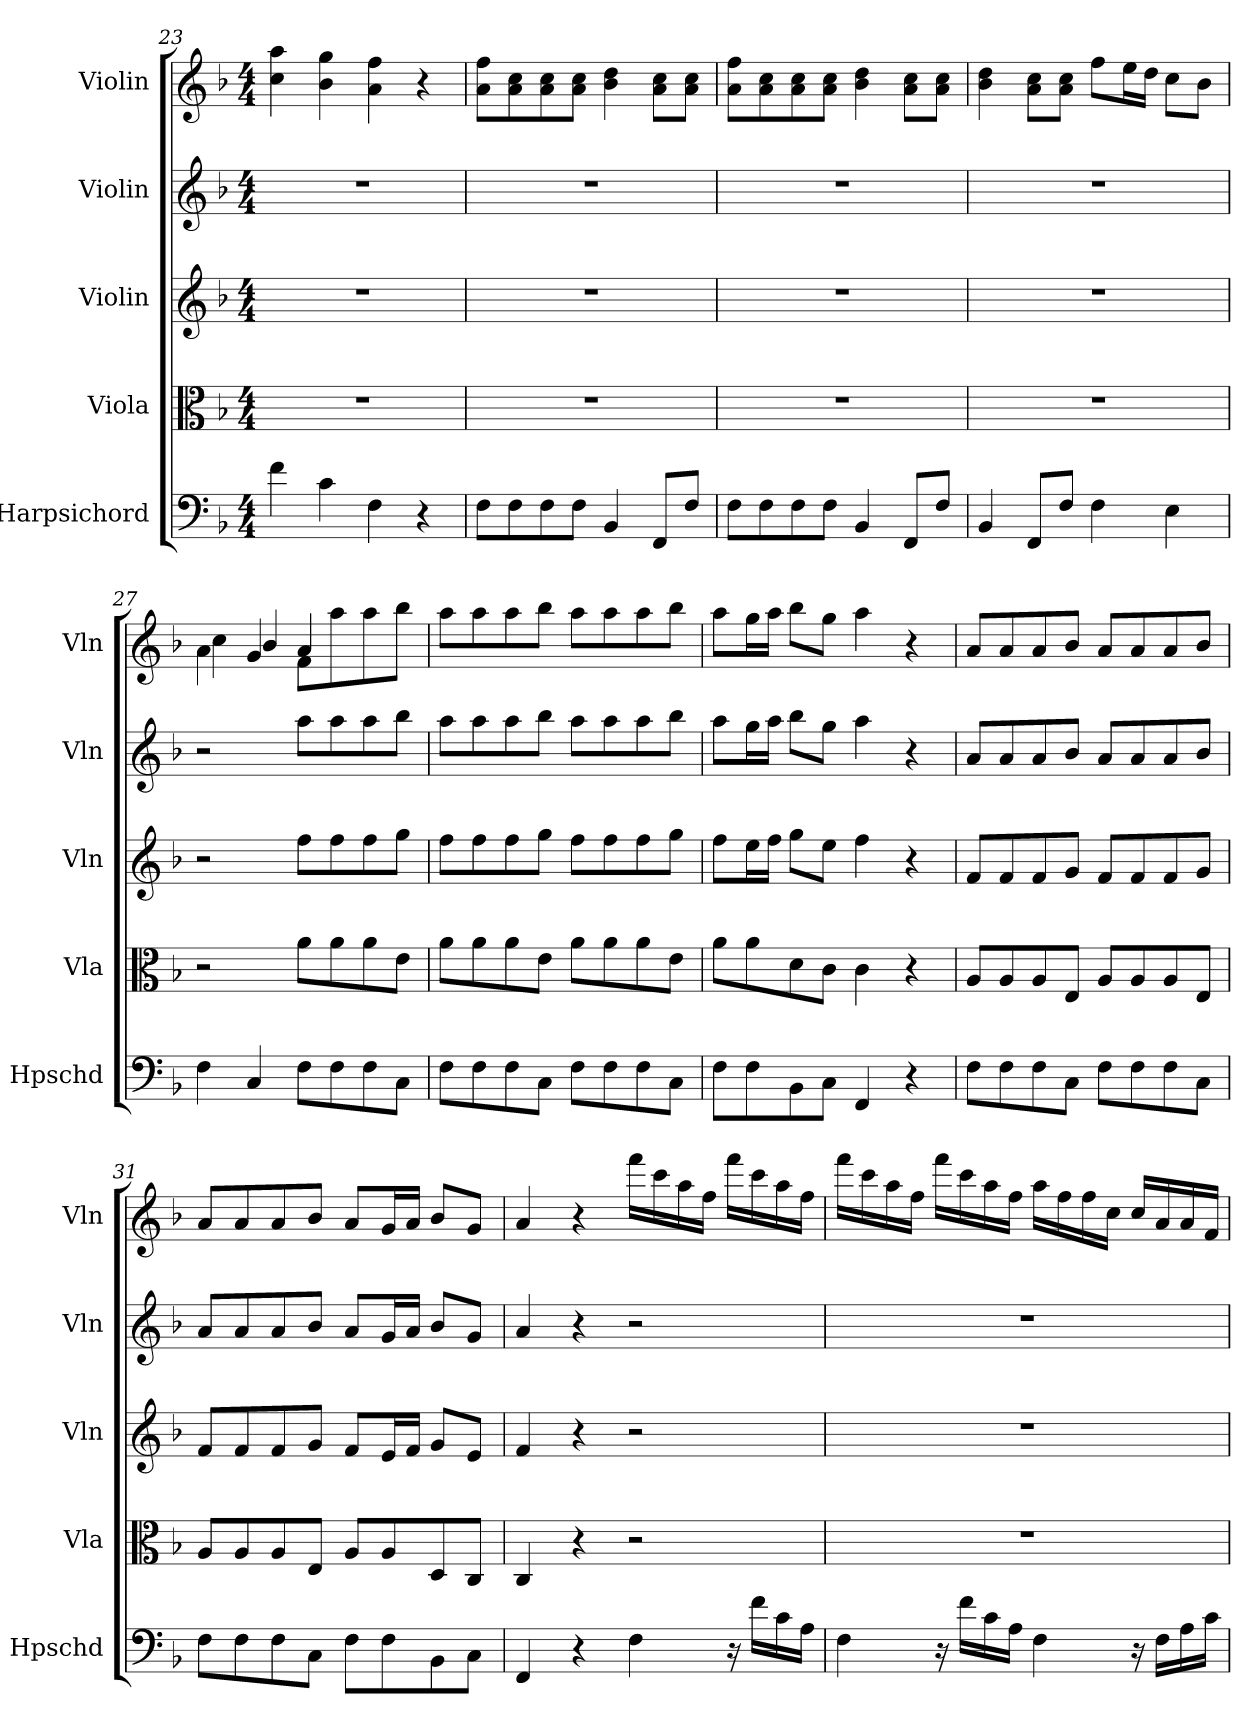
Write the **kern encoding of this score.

**kern	**kern	**kern	**kern	**kern
*part5	*part4	*part3	*part2	*part1
*staff5	*staff4	*staff3	*staff2	*staff1
*I"Harpsichord	*I"Viola	*I"Violin	*I"Violin	*I"Violin
*I'Hpschd	*I'Vla	*I'Vln	*I'Vln	*I'Vln
*clefF4	*clefC3	*clefG2	*clefG2	*clefG2
*k[b-]	*k[b-]	*k[b-]	*k[b-]	*k[b-]
*F:	*F:	*F:	*F:	*F:
*M4/4	*M4/4	*M4/4	*M4/4	*M4/4
=23	=23	=23	=23	=23
4f\	1r	1r	1r	4cc\ 4aa\
4c\	.	.	.	4b-\ 4gg\
4F\	.	.	.	4a\ 4ff\
4r	.	.	.	4r
=24	=24	=24	=24	=24
8F\L	1r	1r	1r	8a\ 8ff\L
8F\	.	.	.	8a\ 8cc\
8F\	.	.	.	8a\ 8cc\
8F\J	.	.	.	8a\ 8cc\J
4BB-/	.	.	.	4b-\ 4dd\
8FF/L	.	.	.	8a\ 8cc\L
8F/J	.	.	.	8a\ 8cc\J
=25	=25	=25	=25	=25
8F\L	1r	1r	1r	8a\ 8ff\L
8F\	.	.	.	8a\ 8cc\
8F\	.	.	.	8a\ 8cc\
8F\J	.	.	.	8a\ 8cc\J
4BB-/	.	.	.	4b-\ 4dd\
8FF/L	.	.	.	8a\ 8cc\L
8F/J	.	.	.	8a\ 8cc\J
=26	=26	=26	=26	=26
4BB-/	1r	1r	1r	4b-\ 4dd\
8FF/L	.	.	.	8a\ 8cc\L
8F/J	.	.	.	8a\ 8cc\J
4F\	.	.	.	8ff\L
.	.	.	.	16ee\L
.	.	.	.	16dd\JJ
4E\	.	.	.	8cc\L
.	.	.	.	8b-\J
=27	=27	=27	=27	=27
*	*	*	*	*^
4F\	2r	2r	2r	4a\	4cc\
4C/	.	.	.	4g/	4b-/
8F\L	8a\L	8ff\L	8aa\L	8f\L	4a/
8F\	8a\	8ff\	8aa\	8aa\	.
8F\	8a\	8ff\	8aa\	8aa\	4ryy
8C\J	8e\J	8gg\J	8bb-\J	8bb-\J	.
*	*	*	*	*v	*v
=28	=28	=28	=28	=28
8F\L	8a\L	8ff\L	8aa\L	8aa\L
8F\	8a\	8ff\	8aa\	8aa\
8F\	8a\	8ff\	8aa\	8aa\
8C\J	8e\J	8gg\J	8bb-\J	8bb-\J
8F\L	8a\L	8ff\L	8aa\L	8aa\L
8F\	8a\	8ff\	8aa\	8aa\
8F\	8a\	8ff\	8aa\	8aa\
8C\J	8e\J	8gg\J	8bb-\J	8bb-\J
=29	=29	=29	=29	=29
8F\L	8a\L	8ff\L	8aa\L	8aa\L
8F\	8a\	16ee\L	16gg\L	16gg\L
.	.	16ff\JJ	16aa\JJ	16aa\JJ
8BB-\	8d\	8gg\L	8bb-\L	8bb-\L
8C\J	8c\J	8ee\J	8gg\J	8gg\J
4FF/	4c\	4ff\	4aa\	4aa\
4r	4r	4r	4r	4r
=30	=30	=30	=30	=30
8F\L	8A/L	8f/L	8a/L	8a/L
8F\	8A/	8f/	8a/	8a/
8F\	8A/	8f/	8a/	8a/
8C\J	8E/J	8g/J	8b-/J	8b-/J
8F\L	8A/L	8f/L	8a/L	8a/L
8F\	8A/	8f/	8a/	8a/
8F\	8A/	8f/	8a/	8a/
8C\J	8E/J	8g/J	8b-/J	8b-/J
=31	=31	=31	=31	=31
8F\L	8A/L	8f/L	8a/L	8a/L
8F\	8A/	8f/	8a/	8a/
8F\	8A/	8f/	8a/	8a/
8C\J	8E/J	8g/J	8b-/J	8b-/J
8F\L	8A/L	8f/L	8a/L	8a/L
8F\	8A/	16e/L	16g/L	16g/L
.	.	16f/JJ	16a/JJ	16a/JJ
8BB-\	8D/	8g/L	8b-/L	8b-/L
8C\J	8C/J	8e/J	8g/J	8g/J
=32	=32	=32	=32	=32
4FF/	4C/	4f/	4a/	4a/
4r	4r	4r	4r	4r
4F\	2r	2r	2r	16fff\LL
.	.	.	.	16ccc\
.	.	.	.	16aa\
.	.	.	.	16ff\JJ
16r	.	.	.	16fff\LL
16f\LL	.	.	.	16ccc\
16c\	.	.	.	16aa\
16A\JJ	.	.	.	16ff\JJ
=33	=33	=33	=33	=33
4F\	1r	1r	1r	16fff\LL
.	.	.	.	16ccc\
.	.	.	.	16aa\
.	.	.	.	16ff\JJ
16r	.	.	.	16fff\LL
16f\LL	.	.	.	16ccc\
16c\	.	.	.	16aa\
16A\JJ	.	.	.	16ff\JJ
4F\	.	.	.	16aa\LL
.	.	.	.	16ff\
.	.	.	.	16ff\
.	.	.	.	16cc\JJ
16r	.	.	.	16cc/LL
16F\LL	.	.	.	16a/
16A\	.	.	.	16a/
16c\JJ	.	.	.	16f/JJ
=	=	=	=	=
*-	*-	*-	*-	*-
